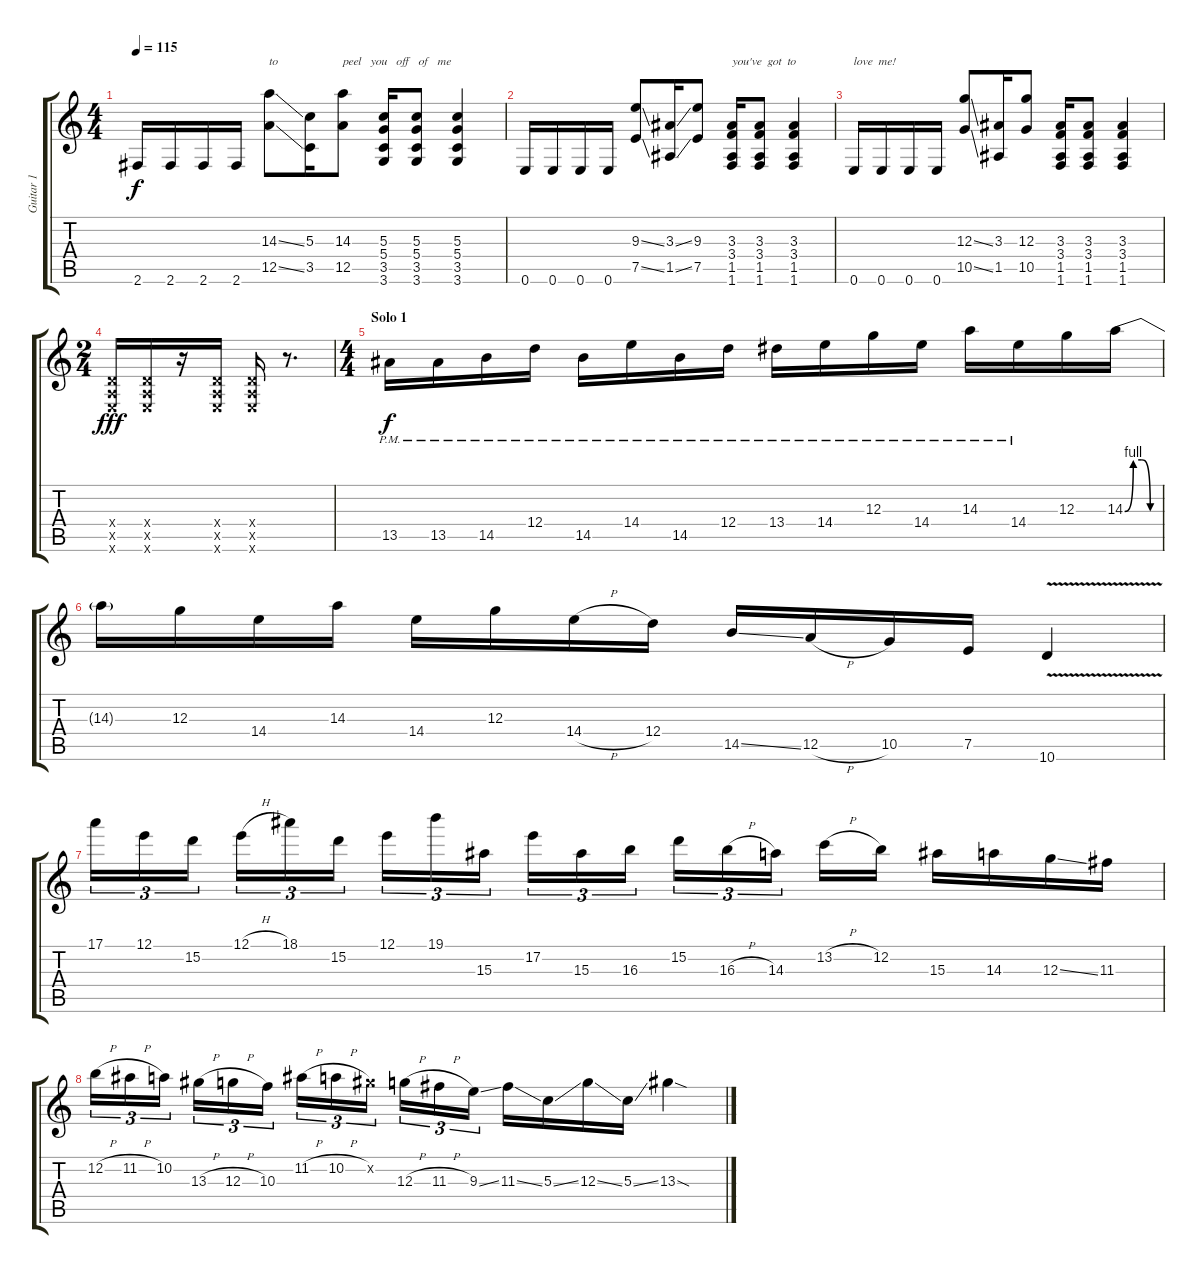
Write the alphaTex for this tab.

\track ("Guitar 1" "Guitar 1") {instrument distortionguitar}
\staff {score tabs}
\tuning (E4 B3 G3 D3 A2 E2) {hide}
\ts (4 4)
\tempo 115
\clef g2
\ks c
2.6.16{dy f} 2.6.16 2.6.16 2.6.16 (14.3{ss} 12.5{ss}).8{txt "to"} (5.3 3.5).16 (14.3 12.5).8{txt "peel   you   off   of   me"} (5.3 5.4 3.5 3.6).16 (5.3 5.4 3.5 3.6).8 (5.3 5.4 3.5 3.6).4 |
0.6.16 0.6.16 0.6.16 0.6.16 (9.3{ss} 7.5{ss}).8 (3.3{ss} 1.5{ss}).16 (9.3 7.5).8 (3.3 3.4 1.5 1.6).16{txt "you've  got  to  "} (3.3 3.4 1.5 1.6).8 (3.3 3.4 1.5 1.6).4 |
0.6.16{txt "love  me!  "} 0.6.16 0.6.16 0.6.16 (12.3{ss} 10.5{ss}).8 (3.3 1.5).16 (12.3 10.5).8 (3.3 3.4 1.5 1.6).16 (3.3 3.4 1.5 1.6).8 (3.3 3.4 1.5 1.6).4 |
\ts (2 4)
(0.4{x} 0.5{x} 0.6{x}).16{dy fff} (0.4{x} 0.5{x} 0.6{x}).16 r.16 (0.4{x} 0.5{x} 0.6{x}).16 (0.4{x} 0.5{x} 0.6{x}).16 r.8{d} |
\ts (4 4)
\section ("" "Solo 1")
13.5{pm}.16{dy f volume 16} 13.5{pm}.16 14.5{pm}.16 12.4{pm}.16 14.5{pm}.16 14.4{pm}.16 14.5{pm}.16 12.4{pm}.16 13.4{pm}.16 14.4{pm}.16 12.3{pm}.16 14.4{pm}.16 14.3{pm}.16 14.4{pm}.16 12.3.16 14.3{be (custom 0 0 15 4 30 4 45 0 60 0)}.16 |
14.3{t}.16 12.3.16 14.4.16 14.3.16 14.4.16 12.3.16 14.4{h}.16 12.4.16 14.5{ss}.16 12.5{h}.16 10.5.16 7.5.16 10.6{v}.4 |
17.1.16{tu (3 2)} 12.1.16{tu (3 2)} 15.2.16{tu (3 2)} 12.1{h}.16{tu (3 2)} 18.1.16{tu (3 2)} 15.2.16{tu (3 2)} 12.1.16{tu (3 2)} 19.1.16{tu (3 2)} 15.3.16{tu (3 2)} 17.2.16{tu (3 2)} 15.3.16{tu (3 2)} 16.3.16{tu (3 2)} 15.2.16{tu (3 2)} 16.3{h}.16{tu (3 2)} 14.3.16{tu (3 2)} 13.2{h}.16 12.2.16 15.3.16 14.3.16 12.3{ss}.16 11.3.16 |
12.2{h}.16{tu (3 2)} 11.2{h}.16{tu (3 2)} 10.2.16{tu (3 2)} 13.3{h}.16{tu (3 2)} 12.3{h}.16{tu (3 2)} 10.3.16{tu (3 2)} 11.2{h}.16{tu (3 2)} 10.2{h}.16{tu (3 2)} 9.2{x}.16{tu (3 2)} 12.3{h}.16{tu (3 2)} 11.3{h}.16{tu (3 2)} 9.3{ss}.16{tu (3 2)} 11.3{ss}.16 5.3{ss}.16 12.3{ss}.16 5.3{ss}.16 13.3{sod}.4
